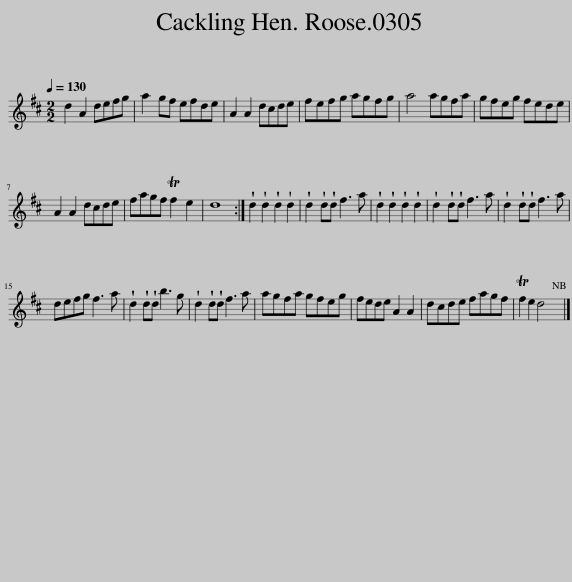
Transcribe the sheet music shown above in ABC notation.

X:1
L:1/8
Q:1/4=130
M:2/2
I:linebreak $
K:D
V:1 treble
V:1
 d2 A2 defg | a2 gf efde | A2 A2 dcde | fefg agfg | a4 agfa | %5
 gfeg fede |$ A2 A2 dcde | fagf Tf2 e2 | d8 :| !wedge!d2 !wedge!d2 !wedge!d2 !wedge!d2 | %10
 !wedge!d2 !wedge!d!wedge!d f3 a | !wedge!d2 !wedge!d2 !wedge!d2 !wedge!d2 | !wedge!d2 !wedge!d!wedge!d f3 a | !wedge!d2 !wedge!d!wedge!d f3 a |$ defg f3 a | %15
 !wedge!d2 !wedge!d!wedge!d b3 g | !wedge!d2 !wedge!d!wedge!d f3 a | agfa gfeg | fede A2 A2 | dcde fagf | %20
 Tf2 e2 d4 |] %21
